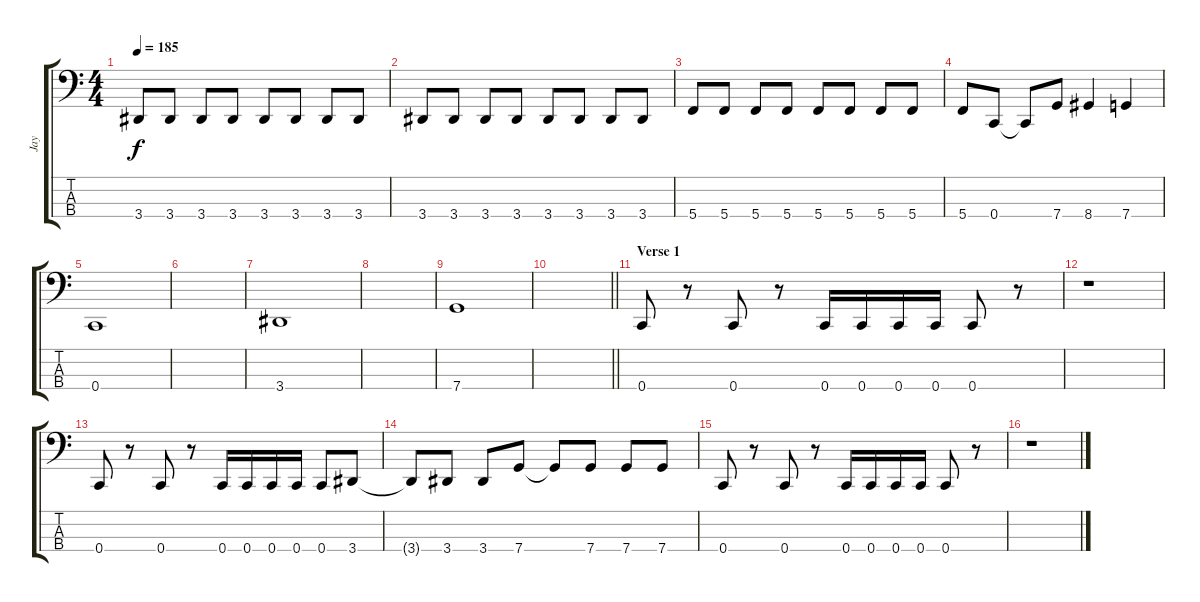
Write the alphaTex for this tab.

\track ("Jay" "Jay") {instrument electricbasspick}
\staff {score tabs}
\tuning (F2 C2 G1 C1) {hide}
\ts (4 4)
\tempo 185
\clef f4
\ks c
3.4.8{dy f} 3.4.8 3.4.8 3.4.8 3.4.8 3.4.8 3.4.8 3.4.8 |
3.4.8 3.4.8 3.4.8 3.4.8 3.4.8 3.4.8 3.4.8 3.4.8 |
5.4.8 5.4.8 5.4.8 5.4.8 5.4.8 5.4.8 5.4.8 5.4.8 |
5.4.8 0.4.8 0.4{t}.8 7.4.8 8.4.4 7.4.4 |
0.4.1 |
|
3.4.1 |
|
7.4.1 |
\barLineRight lightlight
|
\section ("" "Verse 1")
0.4.8 r.8 0.4.8 r.8 0.4.16 0.4.16 0.4.16 0.4.16 0.4.8 r.8 |
r.1 |
0.4.8 r.8 0.4.8 r.8 0.4.16 0.4.16 0.4.16 0.4.16 0.4.8 3.4.8 |
3.4{t}.8 3.4.8 3.4.8 7.4.8 7.4{t}.8 7.4.8 7.4.8 7.4.8 |
0.4.8 r.8 0.4.8 r.8 0.4.16 0.4.16 0.4.16 0.4.16 0.4.8 r.8 |
r.1
